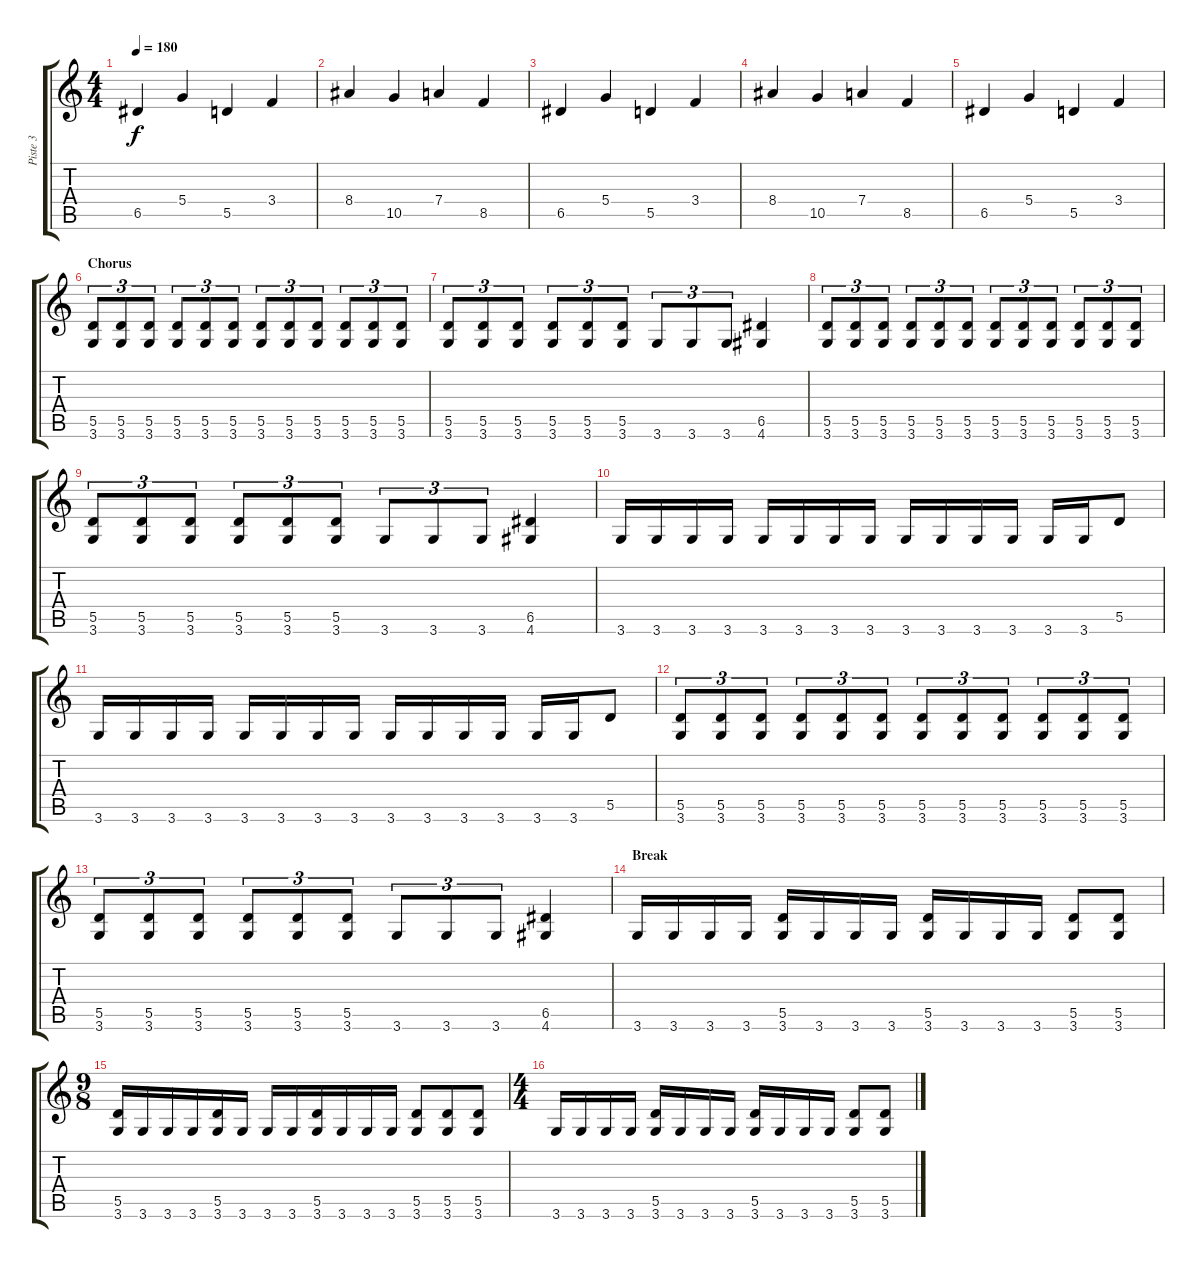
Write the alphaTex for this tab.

\track ("Piste 3" "Piste 3") {instrument distortionguitar}
\staff {score tabs}
\tuning (E4 B3 G3 D3 A2 E2) {hide}
\ts (4 4)
\tempo 180
\clef g2
\ks c
6.5.4{dy f} 5.4.4 5.5.4 3.4.4 |
8.4.4 10.5.4 7.4.4 8.5.4 |
6.5.4 5.4.4 5.5.4 3.4.4 |
8.4.4 10.5.4 7.4.4 8.5.4 |
6.5.4 5.4.4 5.5.4 3.4.4 |
\section ("" "Chorus")
(5.5 3.6).8{tu (3 2)} (5.5 3.6).8{tu (3 2)} (5.5 3.6).8{tu (3 2)} (5.5 3.6).8{tu (3 2)} (5.5 3.6).8{tu (3 2)} (5.5 3.6).8{tu (3 2)} (5.5 3.6).8{tu (3 2)} (5.5 3.6).8{tu (3 2)} (5.5 3.6).8{tu (3 2)} (5.5 3.6).8{tu (3 2)} (5.5 3.6).8{tu (3 2)} (5.5 3.6).8{tu (3 2)} |
(5.5 3.6).8{tu (3 2)} (5.5 3.6).8{tu (3 2)} (5.5 3.6).8{tu (3 2)} (5.5 3.6).8{tu (3 2)} (5.5 3.6).8{tu (3 2)} (5.5 3.6).8{tu (3 2)} 3.6.8{tu (3 2)} 3.6.8{tu (3 2)} 3.6.8{tu (3 2)} (6.5 4.6).4 |
(5.5 3.6).8{tu (3 2)} (5.5 3.6).8{tu (3 2)} (5.5 3.6).8{tu (3 2)} (5.5 3.6).8{tu (3 2)} (5.5 3.6).8{tu (3 2)} (5.5 3.6).8{tu (3 2)} (5.5 3.6).8{tu (3 2)} (5.5 3.6).8{tu (3 2)} (5.5 3.6).8{tu (3 2)} (5.5 3.6).8{tu (3 2)} (5.5 3.6).8{tu (3 2)} (5.5 3.6).8{tu (3 2)} |
(5.5 3.6).8{tu (3 2)} (5.5 3.6).8{tu (3 2)} (5.5 3.6).8{tu (3 2)} (5.5 3.6).8{tu (3 2)} (5.5 3.6).8{tu (3 2)} (5.5 3.6).8{tu (3 2)} 3.6.8{tu (3 2)} 3.6.8{tu (3 2)} 3.6.8{tu (3 2)} (6.5 4.6).4 |
3.6.16 3.6.16 3.6.16 3.6.16 3.6.16 3.6.16 3.6.16 3.6.16 3.6.16 3.6.16 3.6.16 3.6.16 3.6.16 3.6.16 5.5.8 |
3.6.16 3.6.16 3.6.16 3.6.16 3.6.16 3.6.16 3.6.16 3.6.16 3.6.16 3.6.16 3.6.16 3.6.16 3.6.16 3.6.16 5.5.8 |
(5.5 3.6).8{tu (3 2)} (5.5 3.6).8{tu (3 2)} (5.5 3.6).8{tu (3 2)} (5.5 3.6).8{tu (3 2)} (5.5 3.6).8{tu (3 2)} (5.5 3.6).8{tu (3 2)} (5.5 3.6).8{tu (3 2)} (5.5 3.6).8{tu (3 2)} (5.5 3.6).8{tu (3 2)} (5.5 3.6).8{tu (3 2)} (5.5 3.6).8{tu (3 2)} (5.5 3.6).8{tu (3 2)} |
(5.5 3.6).8{tu (3 2)} (5.5 3.6).8{tu (3 2)} (5.5 3.6).8{tu (3 2)} (5.5 3.6).8{tu (3 2)} (5.5 3.6).8{tu (3 2)} (5.5 3.6).8{tu (3 2)} 3.6.8{tu (3 2)} 3.6.8{tu (3 2)} 3.6.8{tu (3 2)} (6.5 4.6).4 |
\section ("" "Break")
3.6.16 3.6.16 3.6.16 3.6.16 (5.5 3.6).16 3.6.16 3.6.16 3.6.16 (5.5 3.6).16 3.6.16 3.6.16 3.6.16 (5.5 3.6).8 (5.5 3.6).8 |
\ts (9 8)
(5.5 3.6).16 3.6.16 3.6.16 3.6.16 (5.5 3.6).16 3.6.16 3.6.16 3.6.16 (5.5 3.6).16 3.6.16 3.6.16 3.6.16 (5.5 3.6).8 (5.5 3.6).8 (5.5 3.6).8 |
\ts (4 4)
3.6.16 3.6.16 3.6.16 3.6.16 (5.5 3.6).16 3.6.16 3.6.16 3.6.16 (5.5 3.6).16 3.6.16 3.6.16 3.6.16 (5.5 3.6).8 (5.5 3.6).8
